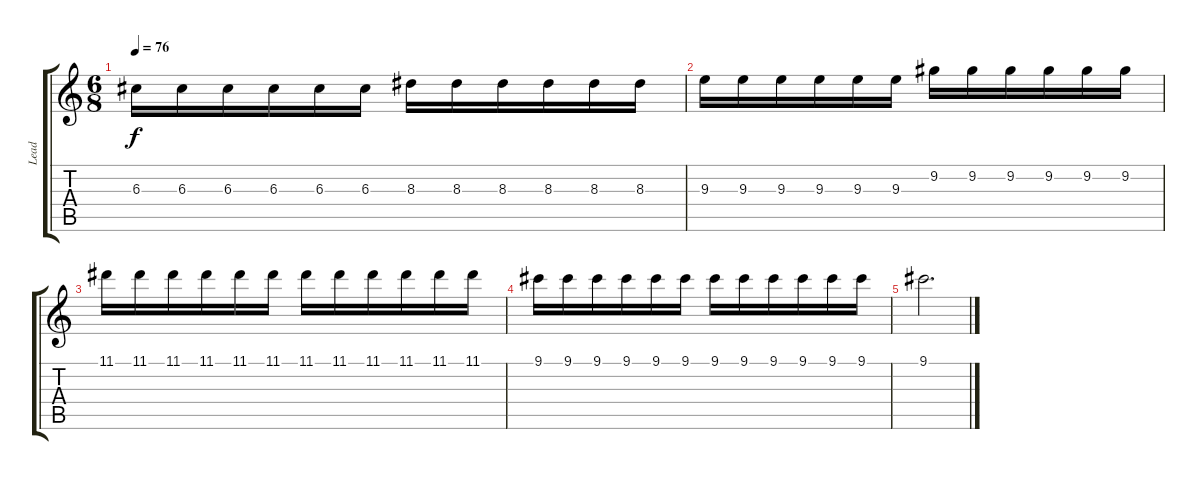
\track ("Lead" "Lead") {instrument distortionguitar}
\staff {score tabs}
\tuning (E4 B3 G3 D3 A2 E2) {hide}
\ts (6 8)
\tempo 76
\clef g2
\ks c
6.3.16{dy f} 6.3.16 6.3.16 6.3.16 6.3.16 6.3.16 8.3.16 8.3.16 8.3.16 8.3.16 8.3.16 8.3.16 |
9.3.16 9.3.16 9.3.16 9.3.16 9.3.16 9.3.16 9.2.16 9.2.16 9.2.16 9.2.16 9.2.16 9.2.16 |
11.1.16 11.1.16 11.1.16 11.1.16 11.1.16 11.1.16 11.1.16 11.1.16 11.1.16 11.1.16 11.1.16 11.1.16 |
9.1.16 9.1.16 9.1.16 9.1.16 9.1.16 9.1.16 9.1.16 9.1.16 9.1.16 9.1.16 9.1.16 9.1.16 |
9.1.2{d}
